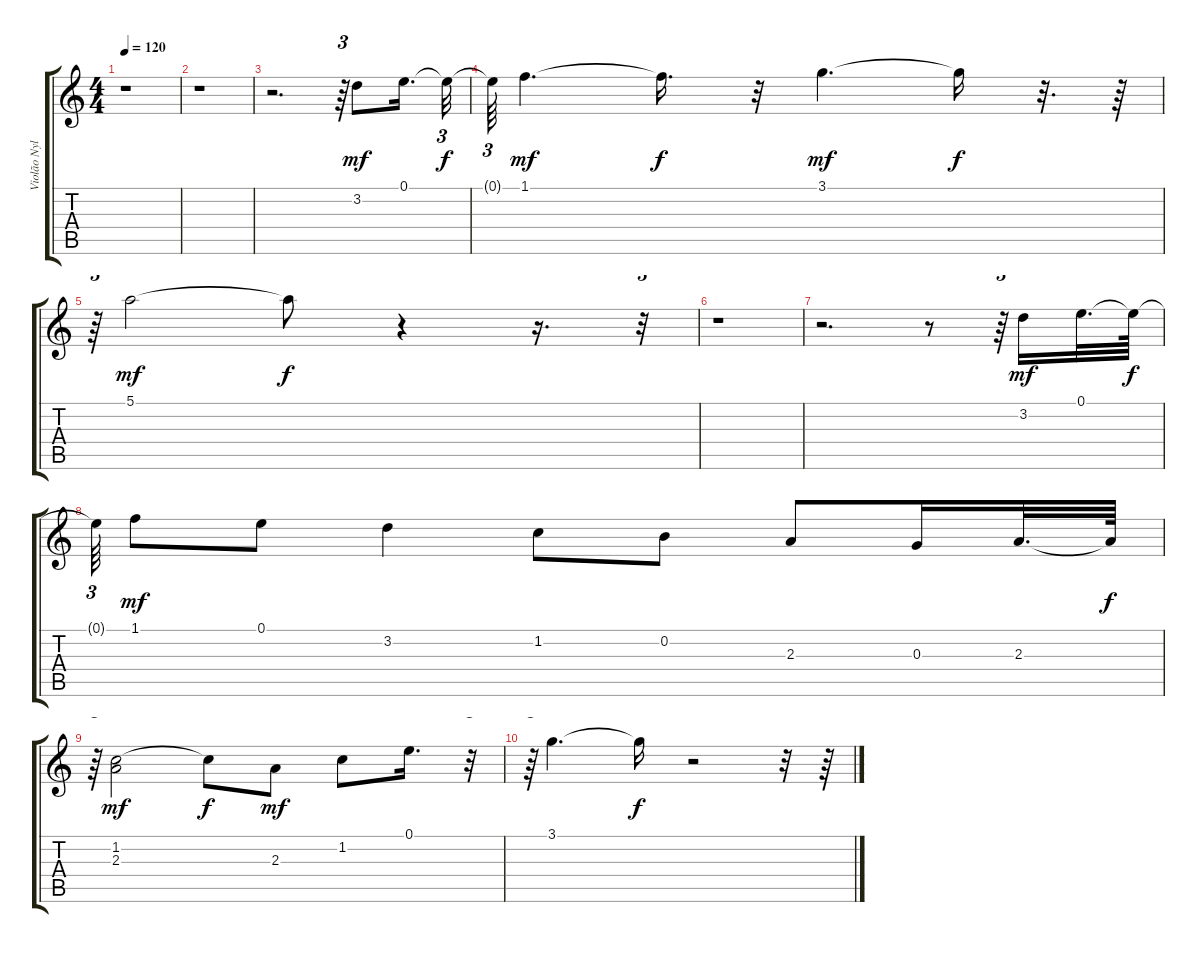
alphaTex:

\track ("Violão Nylon" "Violão Nyl") {instrument acousticguitarnylon}
\staff {score tabs}
\tuning (E4 B3 G3 D3 A2 E2) {hide}
\ts (4 4)
\tempo 120
\clef g2
\ks c
r.1{dy f} |
r.1 |
r.2{d} r.64{tu (3 2)} 3.2.8{dy mf} 0.1.16{d} 0.1{t}.32{tu (3 2) dy f} |
0.1{t}.64{tu (3 2)} 1.1.4{d dy mf} 1.1{t}.16{d dy f} r.32 3.1.4{d dy mf} 3.1{t}.16{dy f} r.32{d} r.64 |
r.64{tu (3 2)} 5.1.2{dy mf} 5.1{t}.8{dy f} r.4 r.16{d} r.32{tu (3 2)} |
r.1 |
r.2{d} r.8 r.64{tu (3 2)} 3.2.16{dy mf} 0.1.32{d} 0.1{t}.64{dy f} |
0.1{t}.64{tu (3 2)} 1.1.8{dy mf} 0.1.8 3.2.4 1.2.8 0.2.8 2.3.8 0.3.16 2.3.32{d} 2.3{t}.64{dy f} |
r.64{tu (3 2)} (1.2 2.3).2{dy mf} 1.2{t}.8{dy f} 2.3.8{dy mf} 1.2.8 0.1.16{d} r.32{tu (3 2)} |
r.64{tu (3 2)} 3.1.4{d} 3.1{t}.16{dy f} r.2 r.32 r.64
